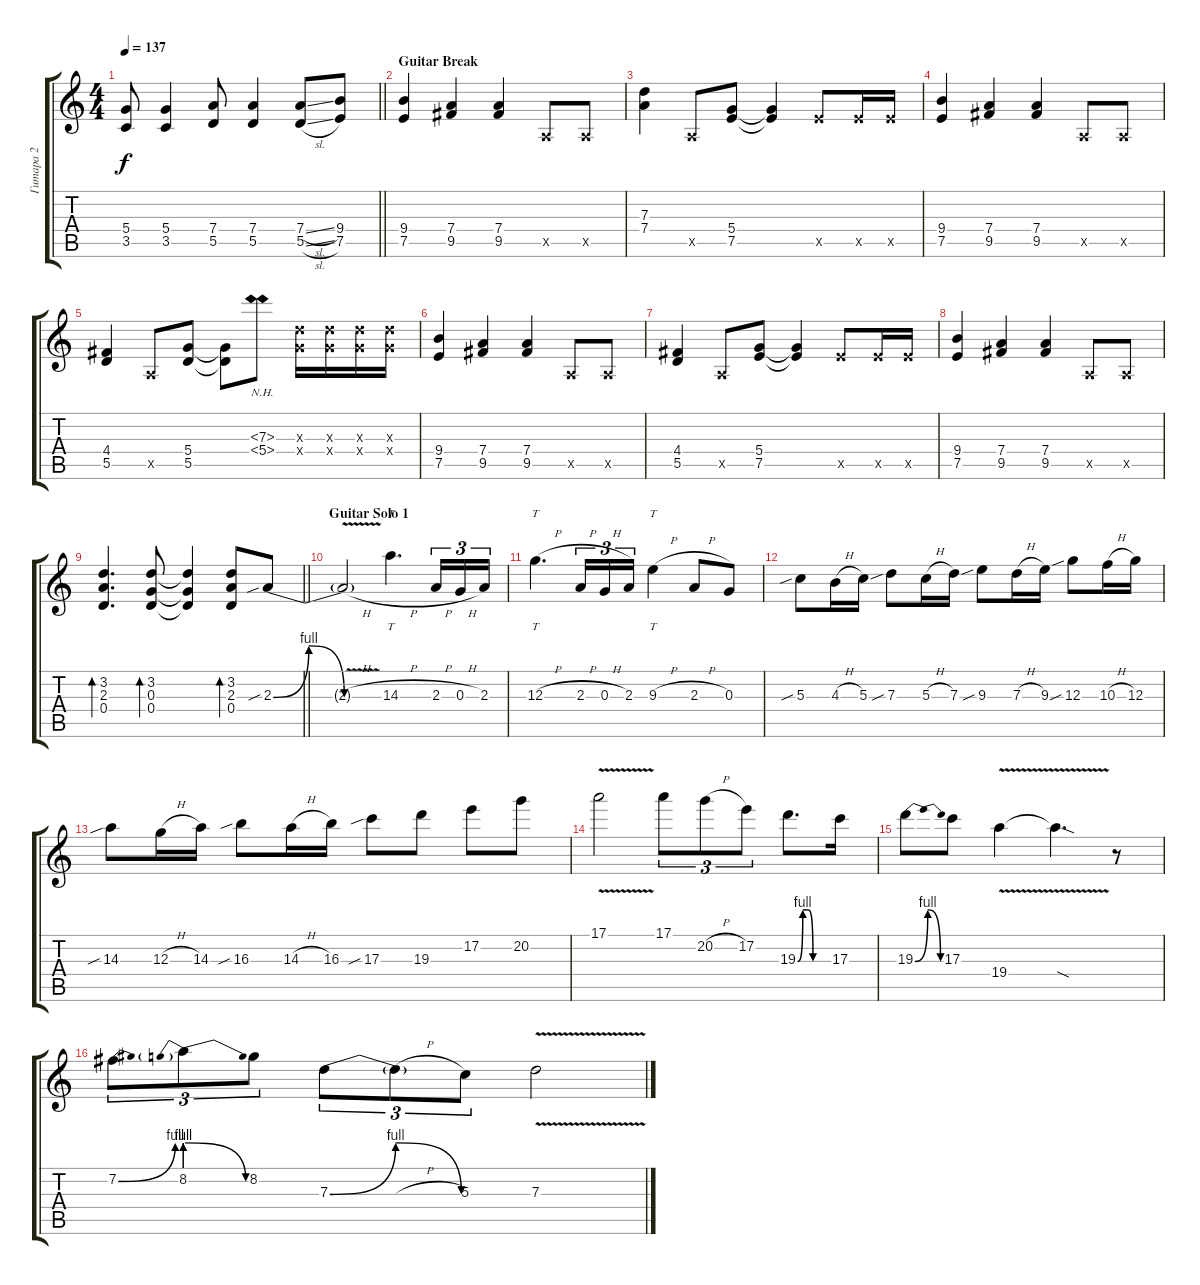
\track ("Гитара 2" "Гитара 2") {instrument distortionguitar}
\staff {score tabs}
\tuning (E4 B3 G3 D3 A2 E2) {hide}
\ts (4 4)
\tempo 137
\clef g2
\barLineRight lightlight
\ks aminor
(5.4{t} 3.5{t}).8{dy f} (5.4 3.5).4 (7.4 5.5).8 (7.4 5.5).4 (7.4{sl} 5.5{sl}).8 (9.4 7.5).8 |
\section ("" "Guitar Break")
(9.4 7.5).4 (7.4 9.5).4 (7.4 9.5).4 0.5{x}.8 0.5{x}.8 |
(7.3 7.4).4 0.5{x}.8 (5.4 7.5).8 (5.4{t} 7.5{t}).4 7.5{x}.8 7.5{x}.16 7.5{x}.16 |
(9.4 7.5).4 (7.4 9.5).4 (7.4 9.5).4 0.5{x}.8 0.5{x}.8 |
(4.4 5.5).4 0.5{x}.8 (5.4 5.5).8 (5.4{t} 5.5{t}).8 (7.3{nh} 5.4{nh}).8 (7.3{x} 5.4{x}).16 (7.3{x} 5.4{x}).16 (7.3{x} 5.4{x}).16 (7.3{x} 5.4{x}).16 |
(9.4 7.5).4 (7.4 9.5).4 (7.4 9.5).4 0.5{x}.8 0.5{x}.8 |
(4.4 5.5).4 0.5{x}.8 (5.4 7.5).8 (5.4{t} 7.5{t}).4 7.5{x}.8 7.5{x}.16 7.5{x}.16 |
(9.4 7.5).4 (7.4 9.5).4 (7.4 9.5).4 0.5{x}.8 0.5{x}.8 |
\barLineRight lightlight
(3.2 2.3 0.4).4{d bd 480} (3.2 0.3 0.4).8{bd 480} (3.2{t} 0.3{t} 0.4{t}).4 (3.2 2.3 0.4).8{bd 480} 2.3{be (bendrelease 0 0 15 4 39 4 60 0) sib}.8{volume 10} |
\section ("" "Guitar Solo 1")
2.3{v h t}.2 14.3{h}.4{tt d} 2.3{h}.16{tu (3 2)} 0.3{h}.16{tu (3 2)} 2.3.16{tu (3 2)} |
12.3{h}.4{tt d} 2.3{h}.16{tu (3 2)} 0.3{h}.16{tu (3 2)} 2.3.16{tu (3 2)} 9.3{h}.4{tt} 2.3{h}.8 0.3.8 |
5.3{sib}.8 4.3{h}.16 5.3.16 7.3{sib}.8 5.3{h}.16 7.3.16 9.3{sib}.8 7.3{h}.16 9.3.16 12.3{sib}.8 10.3{h}.16 12.3.16 |
14.3{sib}.8 12.3{h}.16 14.3.16 16.3{sib}.8 14.3{h}.16 16.3.16 17.3{sib}.8 19.3.8 17.2.8 20.2.8 |
17.1{v}.2 17.1.8{tu (3 2)} 20.2{h}.8{tu (3 2)} 17.2.8{tu (3 2)} 19.3{be (custom 0 0 10 4 20 4 30 0 60 0)}.8{d} 17.3.16 |
19.3{be (bendrelease 0 0 15 4 52 4 60 0)}.8 17.3.8 19.4{v}.4 19.4{sod t}.4{d} r.8 |
7.2{be (bend 0 0 60 4)}.8{tu (3 2)} 8.2{be (prebendrelease 0 4 60 0)}.8{tu (3 2)} 8.2.8{tu (3 2)} 7.3{be (bendrelease 0 0 15 4 38 4 60 0)}.8{tu (3 2)} 7.3{h t}.8{tu (3 2)} 5.3.8{tu (3 2)} 7.3{v}.2
